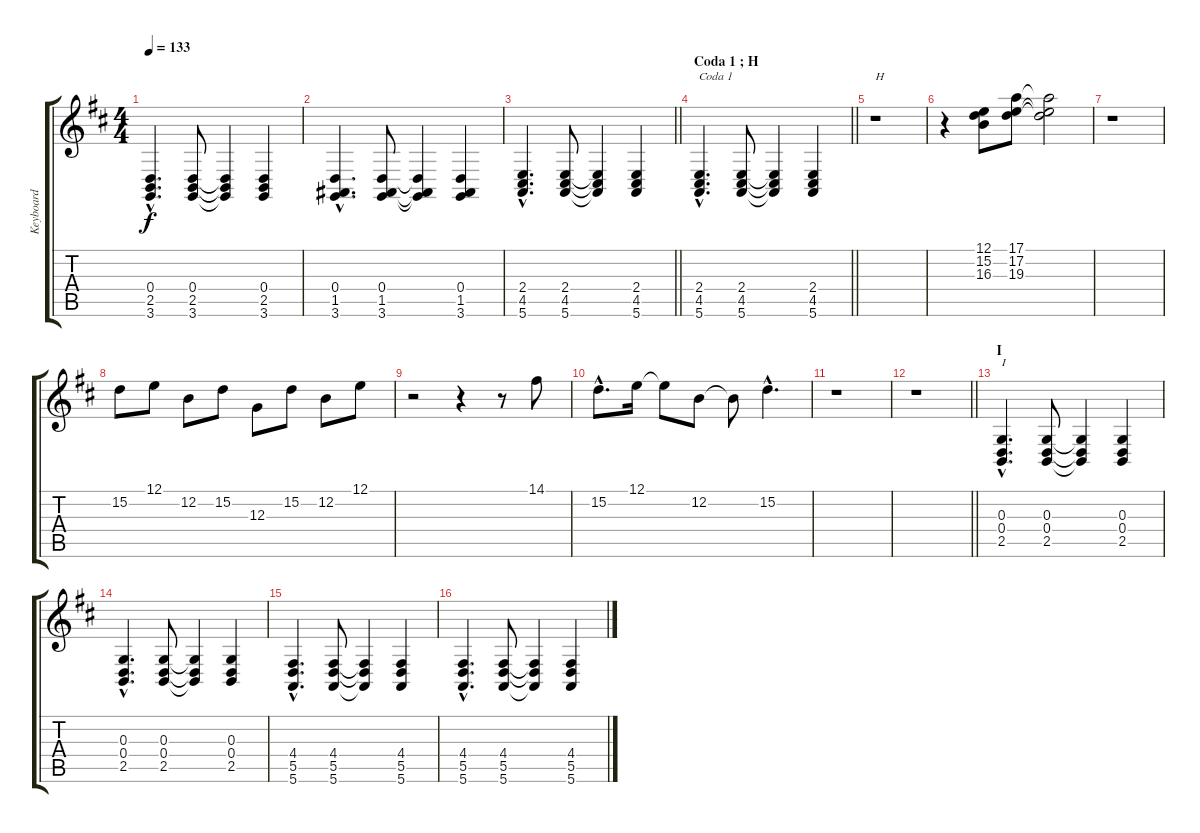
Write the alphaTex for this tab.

\track ("Keyboard" "Keyboard") {instrument acousticgrandpiano}
\staff {score tabs}
\tuning (E4 B3 G3 D3 A2 E2) {hide}
\ts (4 4)
\tempo 133
\clef g2
\ks d
(0.4{hac} 2.5{hac} 3.6{hac}).4{d dy f} (0.4 2.5 3.6).8 (0.4{t} 2.5{t} 3.6{t}).4 (0.4 2.5 3.6).4 |
(0.4{hac} 1.5{hac} 3.6{hac}).4{d} (0.4 1.5 3.6).8 (0.4{t} 1.5{t} 3.6{t}).4 (0.4 1.5 3.6).4 |
\barLineRight lightlight
(2.4{hac} 4.5{hac} 5.6{hac}).4{d} (2.4 4.5 5.6).8 (2.4{t} 4.5{t} 5.6{t}).4 (2.4 4.5 5.6).4 |
\section ("" "Coda 1 ; H")
\barLineRight lightlight
(2.4{hac} 4.5{hac} 5.6{hac}).4{d txt "Coda 1"} (2.4 4.5 5.6).8 (2.4{t} 4.5{t} 5.6{t}).4 (2.4 4.5 5.6).4 |
r.1{txt "H"} |
r.4 (12.1 15.2 16.3).8 (17.1 17.2 19.3).8 (17.1{t} 17.2{t} 19.3{t}).2 |
r.1 |
15.2.8 12.1.8 12.2.8 15.2.8 12.3.8 15.2.8 12.2.8 12.1.8 |
r.2 r.4 r.8 14.1.8 |
15.2{hac}.8{d} 12.1.16 12.1{t}.8 12.2.8 12.2{t}.8 15.2{hac}.4{d} |
r.1 |
\barLineRight lightlight
r.1 |
\section ("" "I")
(0.3{hac} 0.4{hac} 2.5{hac}).4{d txt "I"} (0.3 0.4 2.5).8 (0.3{t} 0.4{t} 2.5{t}).4 (0.3 0.4 2.5).4 |
(0.3{hac} 0.4{hac} 2.5{hac}).4{d} (0.3 0.4 2.5).8 (0.3{t} 0.4{t} 2.5{t}).4 (0.3 0.4 2.5).4 |
(4.4{hac} 5.5{hac} 5.6{hac}).4{d} (4.4 5.5 5.6).8 (4.4{t} 5.5{t} 5.6{t}).4 (4.4 5.5 5.6).4 |
(4.4{hac} 5.5{hac} 5.6{hac}).4{d} (4.4 5.5 5.6).8 (4.4{t} 5.5{t} 5.6{t}).4 (4.4 5.5 5.6).4
